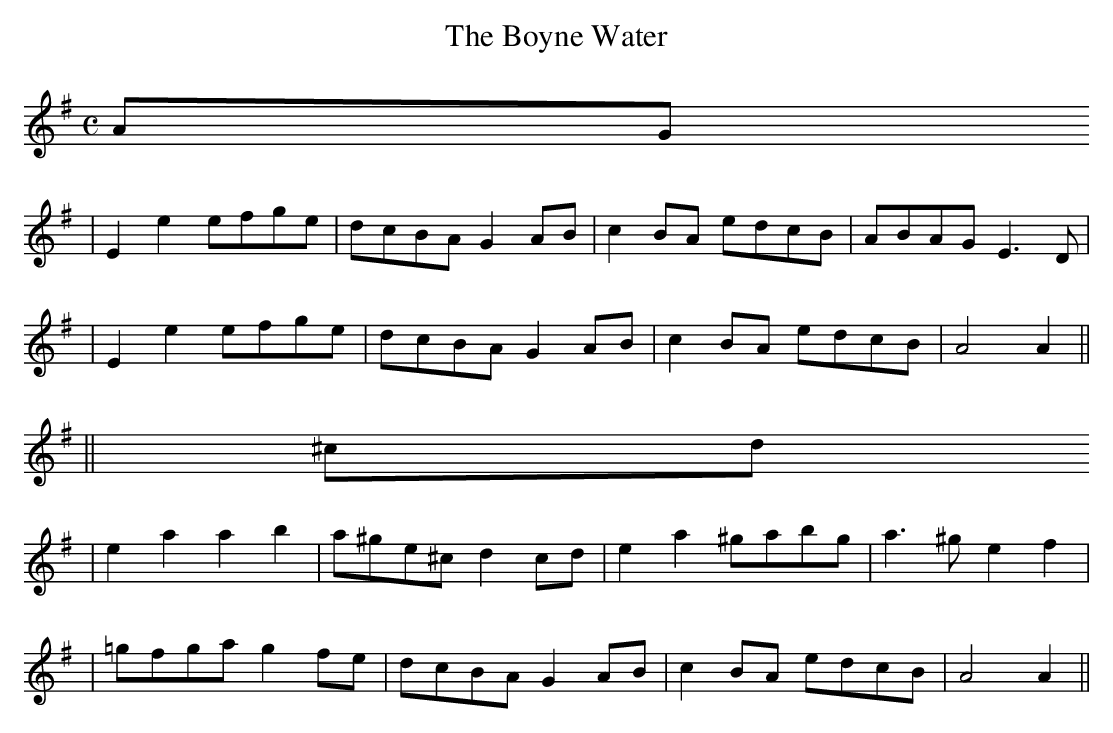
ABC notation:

X:1
T: The Boyne Water
M: C
L: 1/8
K: ADor
AG
| E2e2 efge | dcBA G2AB | c2BA edcB | ABAG E3D |
| E2e2 efge | dcBA G2AB | c2BA edcB | A4 A2 ||
|| ^cd
| e2a2 a2b2 | a^ge^c d2cd | e2a2 ^gabg | a3^g e2f2 |
| =gfga g2fe | dcBA G2AB | c2BA edcB | A4 A2 ||
